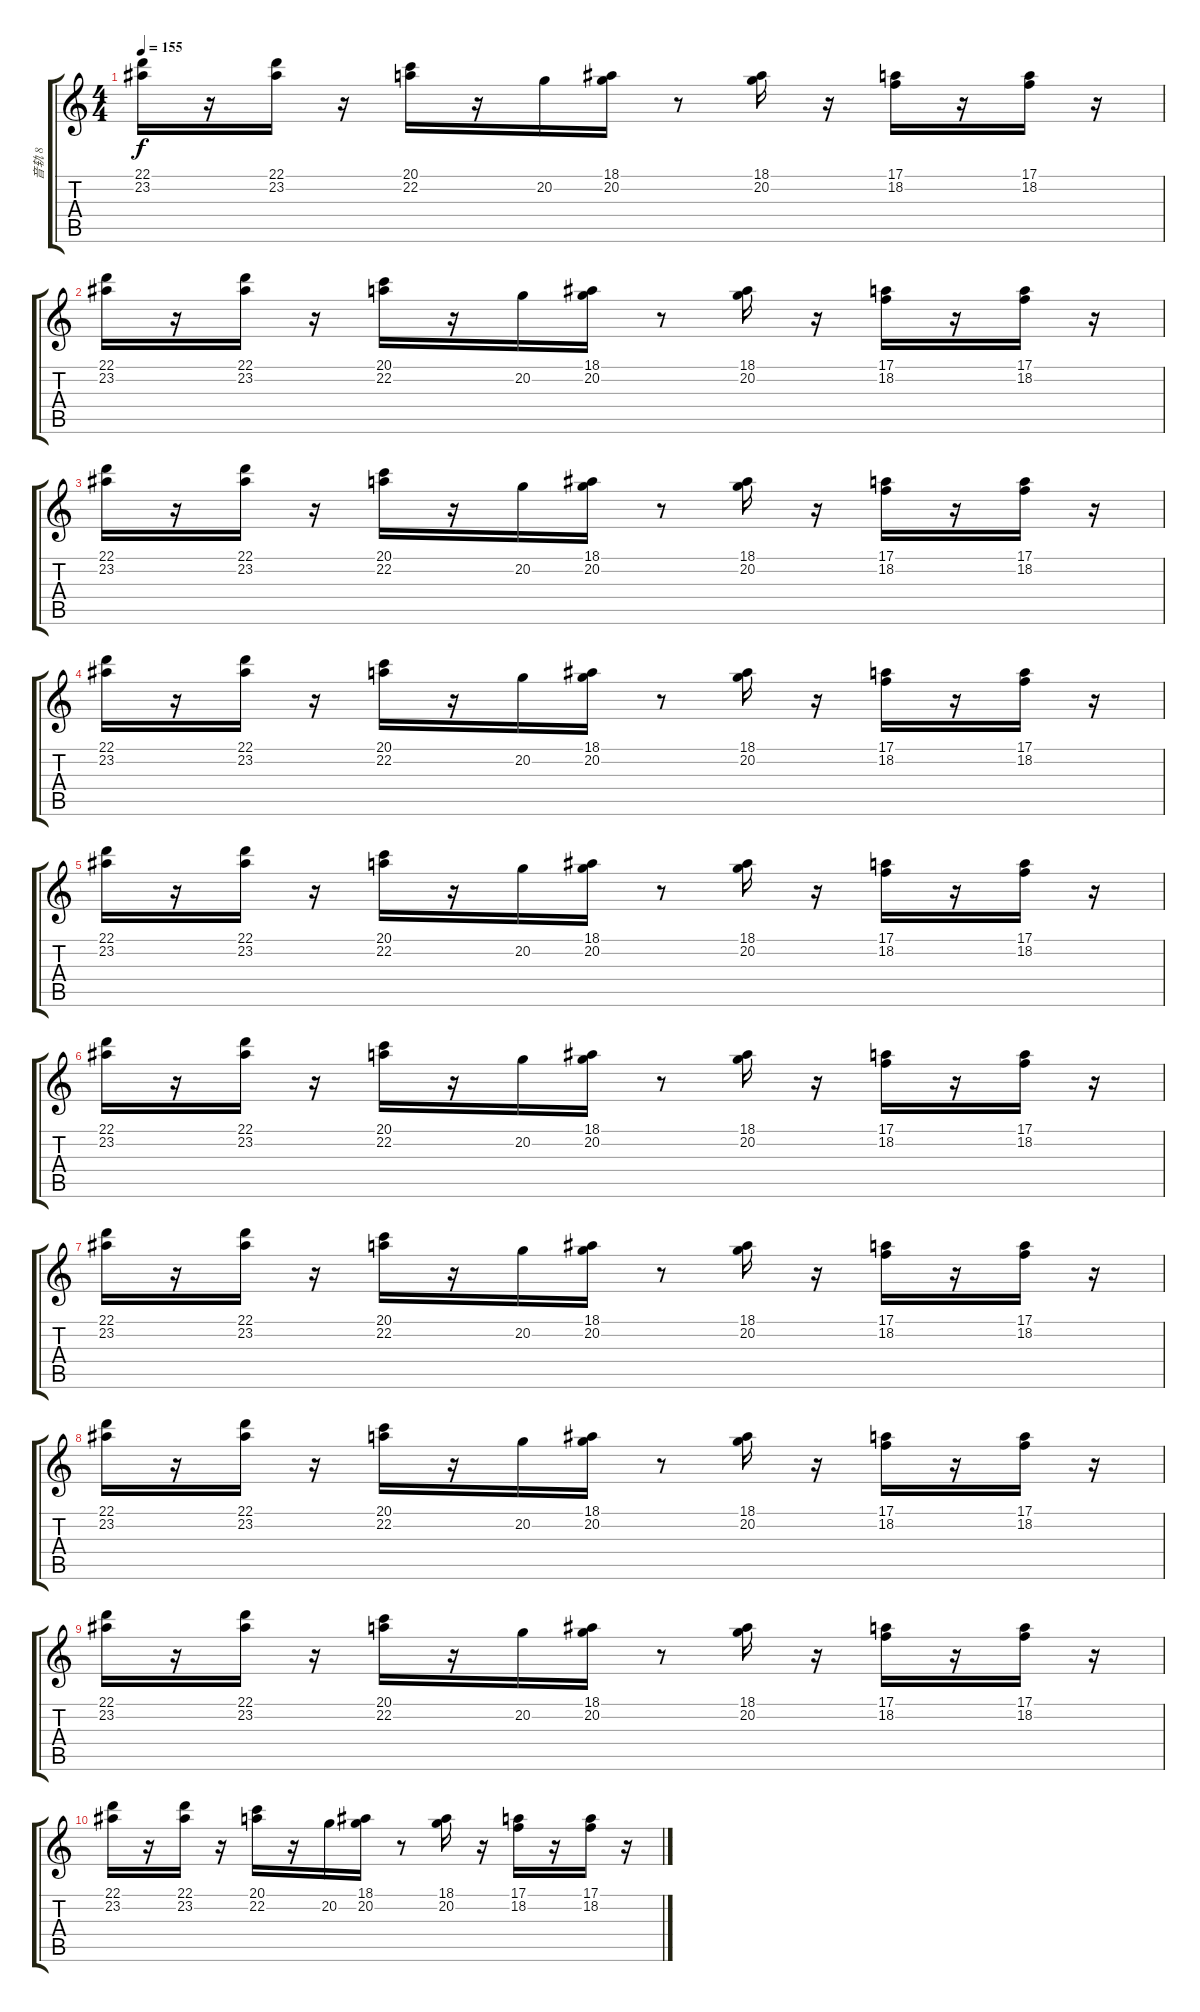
\track ("音轨 8" "音轨 8") {instrument synthbrass1}
\staff {score tabs}
\tuning (E4 B3 G3 D3 A2 E2) {hide}
\ts (4 4)
\tempo 155
\clef g2
\ks c
(22.1 23.2).16{dy f} r.16 (22.1 23.2).16 r.16 (20.1 22.2).16 r.16 20.2.16 (18.1 20.2).16 r.8 (18.1 20.2).16 r.16 (17.1 18.2).16 r.16 (17.1 18.2).16 r.16 |
(22.1 23.2).16 r.16 (22.1 23.2).16 r.16 (20.1 22.2).16 r.16 20.2.16 (18.1 20.2).16 r.8 (18.1 20.2).16 r.16 (17.1 18.2).16 r.16 (17.1 18.2).16 r.16 |
(22.1 23.2).16 r.16 (22.1 23.2).16 r.16 (20.1 22.2).16 r.16 20.2.16 (18.1 20.2).16 r.8 (18.1 20.2).16 r.16 (17.1 18.2).16 r.16 (17.1 18.2).16 r.16 |
(22.1 23.2).16 r.16 (22.1 23.2).16 r.16 (20.1 22.2).16 r.16 20.2.16 (18.1 20.2).16 r.8 (18.1 20.2).16 r.16 (17.1 18.2).16 r.16 (17.1 18.2).16 r.16 |
(22.1 23.2).16 r.16 (22.1 23.2).16 r.16 (20.1 22.2).16 r.16 20.2.16 (18.1 20.2).16 r.8 (18.1 20.2).16 r.16 (17.1 18.2).16 r.16 (17.1 18.2).16 r.16 |
(22.1 23.2).16 r.16 (22.1 23.2).16 r.16 (20.1 22.2).16 r.16 20.2.16 (18.1 20.2).16 r.8 (18.1 20.2).16 r.16 (17.1 18.2).16 r.16 (17.1 18.2).16 r.16 |
(22.1 23.2).16 r.16 (22.1 23.2).16 r.16 (20.1 22.2).16 r.16 20.2.16 (18.1 20.2).16 r.8 (18.1 20.2).16 r.16 (17.1 18.2).16 r.16 (17.1 18.2).16 r.16 |
(22.1 23.2).16 r.16 (22.1 23.2).16 r.16 (20.1 22.2).16 r.16 20.2.16 (18.1 20.2).16 r.8 (18.1 20.2).16 r.16 (17.1 18.2).16 r.16 (17.1 18.2).16 r.16 |
(22.1 23.2).16 r.16 (22.1 23.2).16 r.16 (20.1 22.2).16 r.16 20.2.16 (18.1 20.2).16 r.8 (18.1 20.2).16 r.16 (17.1 18.2).16 r.16 (17.1 18.2).16 r.16 |
(22.1 23.2).16 r.16 (22.1 23.2).16 r.16 (20.1 22.2).16 r.16 20.2.16 (18.1 20.2).16 r.8 (18.1 20.2).16 r.16 (17.1 18.2).16 r.16 (17.1 18.2).16 r.16
